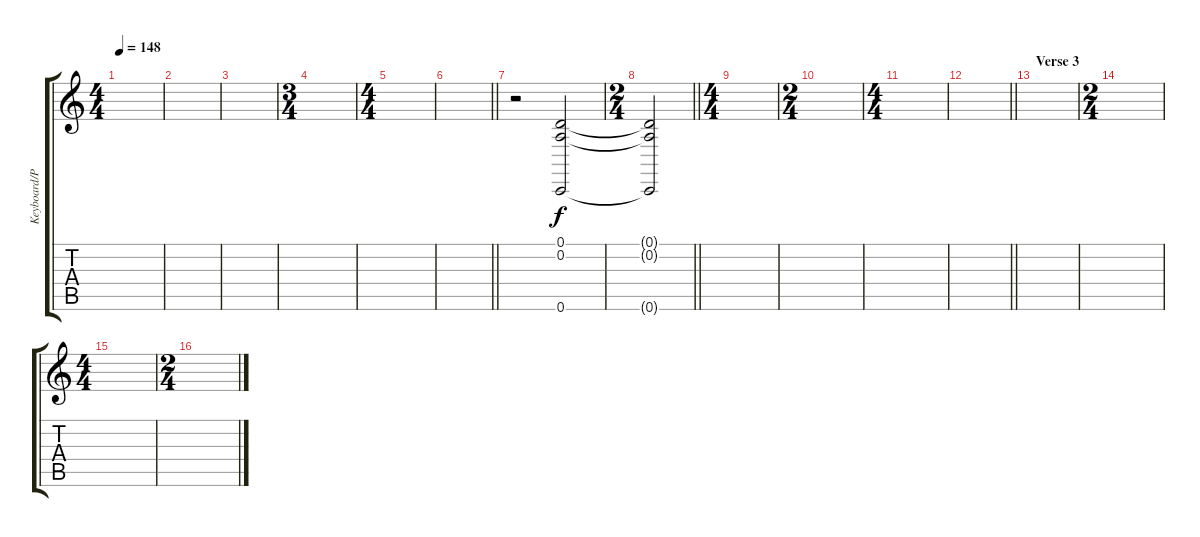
\track ("Keyboard/Piano" "Keyboard/P") {instrument applause}
\staff {score tabs}
\tuning (D4 A3 F3 C3 G2 C2) {hide}
\ts (4 4)
\tempo 148
\clef g2
\ks c
|
|
|
\ts (3 4)
|
\ts (4 4)
|
\barLineRight lightlight
|
\section ("" "")
r.2 (0.1 0.2 0.6).2 |
\ts (2 4)
\barLineRight lightlight
(0.1{t} 0.2{t} 0.6{t}).2 |
\ts (4 4)
\section ("" "")
|
\ts (2 4)
|
\ts (4 4)
|
\barLineRight lightlight
|
\section ("" "Verse 3")
|
\ts (2 4)
|
\ts (4 4)
|
\ts (2 4)
